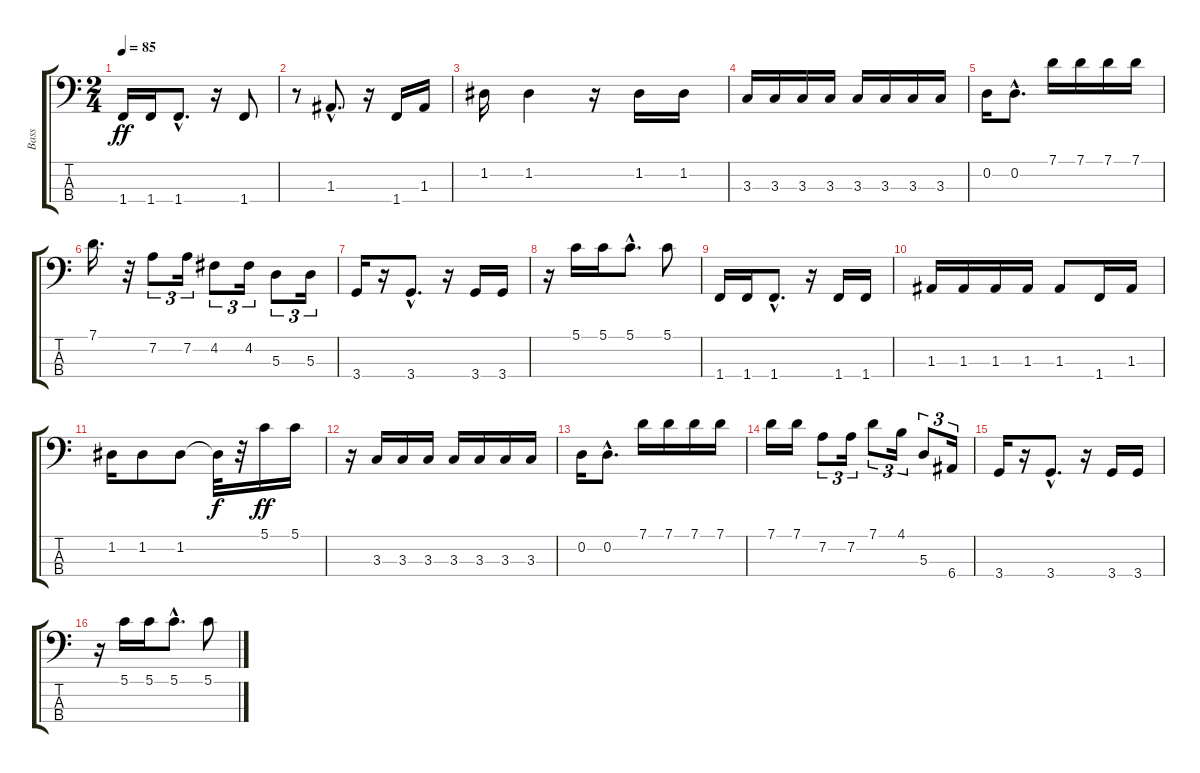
\track ("Bass" "Bass") {instrument electricbassfinger}
\staff {score tabs}
\tuning (G2 D2 A1 E1) {hide}
\ts (2 4)
\tempo 85
\clef f4
\ks c
1.4.16{dy ff} 1.4.16 1.4{hac}.8{d} r.16 1.4.8 |
r.8 1.3{hac}.8{d} r.16 1.4.16 1.3.16 |
1.2.16 1.2.4 r.16 1.2.16 1.2.16 |
3.3.16 3.3.16 3.3.16 3.3.16 3.3.16 3.3.16 3.3.16 3.3.16 |
0.2.16 0.2{hac}.8{d} 7.1.16 7.1.16 7.1.16 7.1.16 |
7.1.16{d} r.32 7.2.8{tu (3 2)} 7.2.16{tu (3 2)} 4.2.8{tu (3 2)} 4.2.16{tu (3 2)} 5.3.8{tu (3 2)} 5.3.16{tu (3 2)} |
3.4.16 r.16 3.4{hac}.8{d} r.16 3.4.16 3.4.16 |
r.16 5.1.16 5.1.16 5.1{hac}.8{d} 5.1.8 |
1.4.16 1.4.16 1.4{hac}.8{d} r.16 1.4.16 1.4.16 |
1.3.16 1.3.16 1.3.16 1.3.16 1.3.8 1.4.16 1.3.16 |
1.2.16 1.2.8 1.2.8 1.2{t}.32{dy f} r.32 5.1.16{dy ff} 5.1.16 |
r.16 3.3.16 3.3.16 3.3.16 3.3.16 3.3.16 3.3.16 3.3.16 |
0.2.16 0.2{hac}.8{d} 7.1.16 7.1.16 7.1.16 7.1.16 |
7.1.16 7.1.16 7.2.8{tu (3 2)} 7.2.16{tu (3 2)} 7.1.8{tu (3 2)} 4.1.16{tu (3 2)} 5.3.8{tu (3 2)} 6.4.16{tu (3 2)} |
3.4.16 r.16 3.4{hac}.8{d} r.16 3.4.16 3.4.16 |
r.16 5.1.16 5.1.16 5.1{hac}.8{d} 5.1.8
